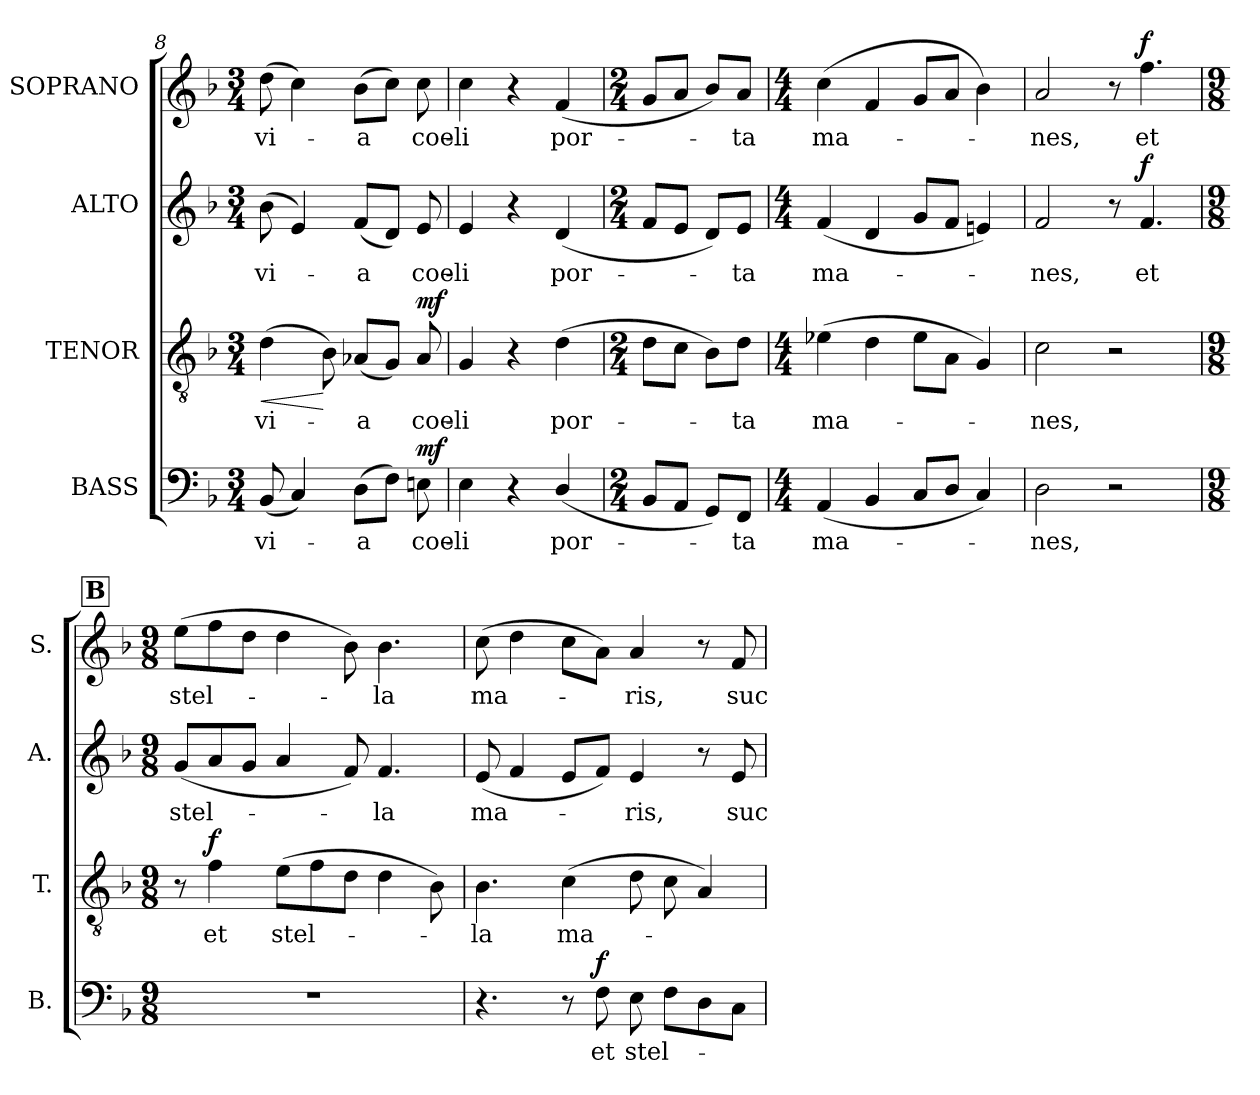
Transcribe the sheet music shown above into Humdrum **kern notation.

**kern	**text	**dynam	**kern	**text	**dynam	**kern	**text	**dynam	**kern	**text	**dynam
*part4	*part4	*part4	*part3	*part3	*part3	*part2	*part2	*part2	*part1	*part1	*part1
*staff4	*staff4	*staff4	*staff3	*staff3	*staff3	*staff2	*staff2	*staff2	*staff1	*staff1	*staff1
*I"BASS	*	*	*I"TENOR	*	*	*I"ALTO	*	*	*I"SOPRANO	*	*
*I'B.	*	*	*I'T.	*	*	*I'A.	*	*	*I'S.	*	*
*clefF4	*	*	*clefGv2	*	*	*clefG2	*	*	*clefG2	*	*
*	*	*	*ITrd7c12	*	*	*	*	*	*	*	*
*k[b-]	*	*	*k[b-]	*	*	*k[b-]	*	*	*k[b-]	*	*
*F:	*	*	*F:	*	*	*F:	*	*	*F:	*	*
*M3/4	*	*	*M3/4	*	*	*M3/4	*	*	*M3/4	*	*
=8	=8	=8	=8	=8	=8	=8	=8	=8	=8	=8	=8
!	!LO:LY:b:color=#000000	!	!	!	!	!	!	!	!	!	!
!	!	!	!	!LO:LY:b:color=#000000	!LO:HP:b	!	!	!	!	!	!
!	!	!	!	!	!	!	!LO:LY:b:color=#000000	!	!	!	!
!	!	!	!	!	!	!	!	!	!	!LO:LY:b:color=#000000	!
(8BB-i/	vi-	.	(4Di\	vi-	<	(8b-i\	vi-	.	(8ddi\	vi-	.
4Ci/)	.	.	.	.	.	4ei/)	.	.	4cci\)	.	.
.	.	.	8BB-i\)	.	[	.	.	.	.	.	.
!	!LO:LY:b:color=#000000	!	!	!	!	!	!	!	!	!	!
!	!	!	!	!LO:LY:b:color=#000000	!	!	!	!	!	!	!
!	!	!	!	!	!	!	!LO:LY:b:color=#000000	!	!	!	!
!	!	!	!	!	!	!	!	!	!	!LO:LY:b:color=#000000	!
(8Di\L	-a	.	(8AA-Xi/L	-a	.	(8fi/L	-a	.	(8b-i\L	-a	.
8Fi\J)	.	.	8GGi/J)	.	.	8di/J)	.	.	8cci\J)	.	.
!	!LO:LY:b:color=#000000	!	!	!	!	!	!	!	!	!	!
!	!	!	!	!LO:LY:b:color=#000000	!	!	!	!	!	!	!
!	!	!	!	!	!	!	!LO:LY:b:color=#000000	!	!	!	!
!	!	!	!	!	!	!	!	!	!	!LO:LY:b:color=#000000	!
8Eni\	coe-	mf	8AA-i/	coe-	mf	8ei/	coe-	.	8cci\	coe-	.
=9	=9	=9	=9	=9	=9	=9	=9	=9	=9	=9	=9
!	!LO:LY:b:color=#000000	!	!	!	!	!	!	!	!	!	!
!	!	!	!	!LO:LY:b:color=#000000	!	!	!	!	!	!	!
!	!	!	!	!	!	!	!LO:LY:b:color=#000000	!	!	!	!
!	!	!	!	!	!	!	!	!	!	!LO:LY:b:color=#000000	!
4Ei\	-li	.	4GGi/	-li	.	4ei/	-li	.	4cci\	-li	.
4r	.	.	4r	.	.	4r	.	.	4r	.	.
!	!LO:LY:b:color=#000000	!	!	!	!	!	!	!	!	!	!
!	!	!	!	!LO:LY:b:color=#000000	!	!	!	!	!	!	!
!	!	!	!	!	!	!	!LO:LY:b:color=#000000	!	!	!	!
!	!	!	!	!	!	!	!	!	!	!LO:LY:b:color=#000000	!
(4Di/	por-	.	(4Di\	por-	.	(4di/	por-	.	(4fi/	por-	.
=10	=10	=10	=10	=10	=10	=10	=10	=10	=10	=10	=10
*M2/4	*	*	*M2/4	*	*	*M2/4	*	*	*M2/4	*	*
8BB-i/L	.	.	8Di\L	.	.	8fi/L	.	.	8gi/L	.	.
8AAi/J	.	.	8Ci\J	.	.	8ei/J	.	.	8ai/J	.	.
8GGi/L)	.	.	8BB-i\L)	.	.	8di/L)	.	.	8b-i/L)	.	.
!	!LO:LY:b:color=#000000	!	!	!	!	!	!	!	!	!	!
!	!	!	!	!LO:LY:b:color=#000000	!	!	!	!	!	!	!
!	!	!	!	!	!	!	!LO:LY:b:color=#000000	!	!	!	!
!	!	!	!	!	!	!	!	!	!	!LO:LY:b:color=#000000	!
8FFi/J	-ta	.	8Di\J	-ta	.	8ei/J	-ta	.	8ai/J	-ta	.
=11	=11	=11	=11	=11	=11	=11	=11	=11	=11	=11	=11
*M4/4	*	*	*M4/4	*	*	*M4/4	*	*	*M4/4	*	*
!	!LO:LY:b:color=#000000	!	!	!	!	!	!	!	!	!	!
!	!	!	!	!LO:LY:b:color=#000000	!	!	!	!	!	!	!
!	!	!	!	!	!	!	!LO:LY:b:color=#000000	!	!	!	!
!	!	!	!	!	!	!	!	!	!	!LO:LY:b:color=#000000	!
(4AAi/	ma-	.	(4E-Xi\	ma-	.	(4fi/	ma-	.	(4cci\	ma-	.
4BB-i/	.	.	4Di\	.	.	4di/	.	.	4fi/	.	.
8Ci/L	.	.	8E-i\L	.	.	8gi/L	.	.	8gi/L	.	.
8Di/J	.	.	8AAi\J	.	.	8fi/J	.	.	8ai/J	.	.
4Ci/)	.	.	4GGi/)	.	.	4eni/)	.	.	4b-i\)	.	.
!!LO:LB:g=z
=12	=12	=12	=12	=12	=12	=12	=12	=12	=12	=12	=12
!	!LO:LY:b:color=#000000	!	!	!	!	!	!	!	!	!	!
!	!	!	!	!LO:LY:b:color=#000000	!	!	!	!	!	!	!
!	!	!	!	!	!	!	!LO:LY:b:color=#000000	!	!	!	!
!	!	!	!	!	!	!	!	!	!	!LO:LY:b:color=#000000	!
2Di\	-nes,	.	2Ci\	-nes,	.	2fi/	-nes,	.	2ai/	-nes,	.
2r	.	.	2r	.	.	8r	.	.	8r	.	.
!	!	!	!	!	!	!	!LO:LY:b:color=#000000	!	!	!	!
!	!	!	!	!	!	!	!	!	!	!LO:LY:b:color=#000000	!
.	.	.	.	.	.	4.fi/	et	f	4.ffi\	et	f
!!LO:REH:place=s1:B:color=#000000:enc=box:fs=17.1407:t=B
=13	=13	=13	=13	=13	=13	=13	=13	=13	=13	=13	=13
*M9/8	*	*	*M9/8	*	*	*M9/8	*	*	*M9/8	*	*
!LO:N:vis=1	!	!	!	!	!	!	!	!	!	!	!
!	!	!	!	!	!	!	!LO:LY:b:color=#000000	!	!	!	!
!	!	!	!	!	!	!	!	!	!	!LO:LY:b:color=#000000	!
8%9r	.	.	8r	.	.	(8gi/L	stel-	.	(8eei\L	stel-	.
!	!	!	!	!LO:LY:b:color=#000000	!	!	!	!	!	!	!
.	.	.	4Fi\	et	f	8ai/	.	.	8ffi\	.	.
.	.	.	.	.	.	8gi/J	.	.	8ddi\J	.	.
!	!	!	!	!LO:LY:b:color=#000000	!	!	!	!	!	!	!
.	.	.	(8Ei\L	stel-	.	4ai/	.	.	4ddi\	.	.
.	.	.	8Fi\	.	.	.	.	.	.	.	.
.	.	.	8Di\J	.	.	8fi/)	.	.	8b-i\)	.	.
!	!	!	!	!	!	!	!LO:LY:b:color=#000000	!	!	!	!
!	!	!	!	!	!	!	!	!	!	!LO:LY:b:color=#000000	!
.	.	.	4Di\	.	.	4.fi/	-la	.	4.b-i\	-la	.
.	.	.	8BB-i\)	.	.	.	.	.	.	.	.
=14	=14	=14	=14	=14	=14	=14	=14	=14	=14	=14	=14
!	!	!	!	!LO:LY:b:color=#000000	!	!	!	!	!	!	!
!	!	!	!	!	!	!	!LO:LY:b:color=#000000	!	!	!	!
!	!	!	!	!	!	!	!	!	!	!LO:LY:b:color=#000000	!
4.r	.	.	4.BB-i\	-la	.	(8ei/	ma-	.	(8cci\	ma-	.
.	.	.	.	.	.	4fi/	.	.	4ddi\	.	.
!	!	!	!	!LO:LY:b:color=#000000	!	!	!	!	!	!	!
8r	.	.	(4Ci\	ma-	.	8ei/L	.	.	8cci\L	.	.
!	!LO:LY:b:color=#000000	!	!	!	!	!	!	!	!	!	!
8Fi\	et	f	.	.	.	8fi/J)	.	.	8ai\J)	.	.
!	!LO:LY:b:color=#000000	!	!	!	!	!	!	!	!	!	!
!	!	!	!	!	!	!	!LO:LY:b:color=#000000	!	!	!	!
!	!	!	!	!	!	!	!	!	!	!LO:LY:b:color=#000000	!
8Ei\	stel-	.	8Di\	.	.	4ei/	-ris,	.	4ai/	-ris,	.
8Fi\L	.	.	8Ci\	.	.	.	.	.	.	.	.
8Di\	.	.	4AAi/)	.	.	8r	.	.	8r	.	.
!	!	!	!	!	!	!	!LO:LY:b:color=#000000	!	!	!	!
!	!	!	!	!	!	!	!	!	!	!LO:LY:b:color=#000000	!
8Ci\J	.	.	.	.	.	8ei/	suc-	.	8fi/	suc-	.
=	=	=	=	=	=	=	=	=	=	=	=
*-	*-	*-	*-	*-	*-	*-	*-	*-	*-	*-	*-
